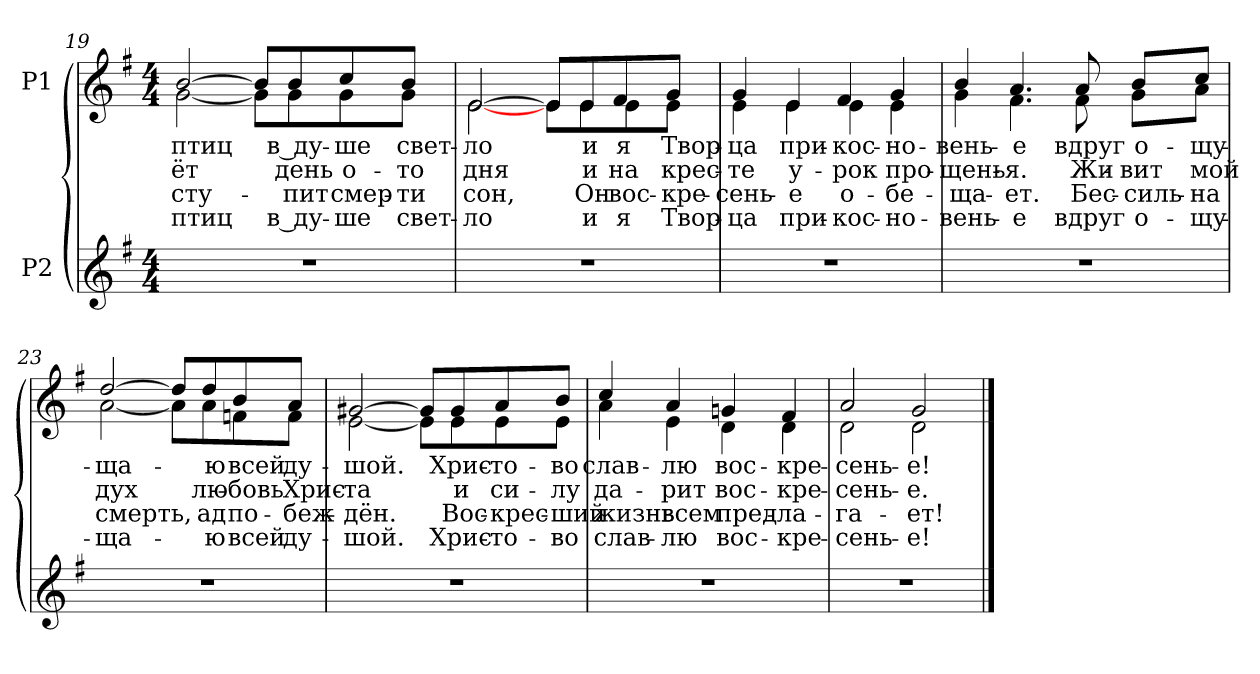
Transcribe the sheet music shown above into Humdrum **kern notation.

**kern	**kern	**text	**text	**text	**text
*part2	*part1	*part1	*part1	*part1	*part1
*staff2	*staff1	*staff1	*staff1	*staff1	*staff1
*I"P2	*I"P1	*	*	*	*
*clefG2	*clefG2	*	*	*	*
*k[f#]	*k[f#]	*	*	*	*
*G:	*G:	*	*	*	*
*M4/4	*M4/4	*	*	*	*
=19	=19	=19	=19	=19	=19
!	!	!LO:LY:b:color=#000000	!LO:LY:b:color=#000000	!LO:LY:b:color=#000000	!LO:LY:b:color=#000000
*	*^	*	*	*	*
1r	[>2bi/	[<2gi\	птиц	-ёт	-сту-	птиц
.	8bi/L]	8gi\L]	.	.	.	.
!	!	!	!LO:LY:b:color=#000000	!LO:LY:b:color=#000000	!LO:LY:b:color=#000000	!LO:LY:b:color=#000000
.	8bi/	8gi\	в ду-	день	-пит	в ду-
!	!	!	!LO:LY:b:color=#000000	!LO:LY:b:color=#000000	!LO:LY:b:color=#000000	!LO:LY:b:color=#000000
.	8cci/	8gi\	-ше	о-	смер-	-ше
!	!	!	!LO:LY:b:color=#000000	!LO:LY:b:color=#000000	!LO:LY:b:color=#000000	!LO:LY:b:color=#000000
.	8bi/J	8gi\J	свет-	-то	-ти	свет-
=20	=20	=20	=20	=20	=20	=20
!	!	!	!LO:LY:b:color=#000000	!LO:LY:b:color=#000000	!LO:LY:b:color=#000000	!LO:LY:b:color=#000000
1r	[>2ei/	[<2ei\	-ло	дня	сон,	-ло
.	8ei/L]	8ei\L	.	.	.	.
!	!	!	!LO:LY:b:color=#000000	!LO:LY:b:color=#000000	!LO:LY:b:color=#000000	!LO:LY:b:color=#000000
.	8ei/	8ei\	и	и	Он	и
!	!	!	!LO:LY:b:color=#000000	!LO:LY:b:color=#000000	!LO:LY:b:color=#000000	!LO:LY:b:color=#000000
.	8f#i/	8ei\	я	на	вос-	я
!	!	!	!LO:LY:b:color=#000000	!LO:LY:b:color=#000000	!LO:LY:b:color=#000000	!LO:LY:b:color=#000000
.	8gi/J	8ei\J	Твор-	крес-	-кре-	Твор-
!!LO:LB:g=z	!!
=21	=21	=21	=21	=21	=21	=21
!	!	!	!LO:LY:b:color=#000000	!LO:LY:b:color=#000000	!LO:LY:b:color=#000000	!LO:LY:b:color=#000000
1r	4gi/	4ei\	-ца	-те	-сень-	-ца
!	!	!	!LO:LY:b:color=#000000	!LO:LY:b:color=#000000	!LO:LY:b:color=#000000	!LO:LY:b:color=#000000
.	4ei/	4ei\	при-	у-	-е	при-
!	!	!	!LO:LY:b:color=#000000	!LO:LY:b:color=#000000	!LO:LY:b:color=#000000	!LO:LY:b:color=#000000
.	4f#i/	4ei\	-кос-	-рок	о-	-кос-
!	!	!	!LO:LY:b:color=#000000	!LO:LY:b:color=#000000	!LO:LY:b:color=#000000	!LO:LY:b:color=#000000
.	4gi/	4ei\	-но-	про-	-бе-	-но-
=22	=22	=22	=22	=22	=22	=22
!	!	!	!LO:LY:b:color=#000000	!LO:LY:b:color=#000000	!LO:LY:b:color=#000000	!LO:LY:b:color=#000000
1r	4bi/	4gi\	-вень-	-щень-	-ща-	-вень-
!	!	!	!LO:LY:b:color=#000000	!LO:LY:b:color=#000000	!LO:LY:b:color=#000000	!LO:LY:b:color=#000000
.	4.ai/	4.f#i\	-е	-я.	-ет.	-е
!	!	!	!LO:LY:b:color=#000000	!LO:LY:b:color=#000000	!LO:LY:b:color=#000000	!LO:LY:b:color=#000000
.	8ai/	8f#i\	вдруг	Жи-	Бес-	вдруг
!	!	!	!LO:LY:b:color=#000000	!LO:LY:b:color=#000000	!LO:LY:b:color=#000000	!LO:LY:b:color=#000000
.	8bi/L	8gi\L	о-	-вит	-силь-	о-
!	!	!	!LO:LY:b:color=#000000	!LO:LY:b:color=#000000	!LO:LY:b:color=#000000	!LO:LY:b:color=#000000
.	8cci/J	8ai\J	-щу-	мой	-на	-щу-
=23	=23	=23	=23	=23	=23	=23
!	!	!	!LO:LY:b:color=#000000	!LO:LY:b:color=#000000	!LO:LY:b:color=#000000	!LO:LY:b:color=#000000
1r	[>2ddi/	[<2ai\	-ща-	дух	смерть,	-ща-
.	8ddi/L]	8ai\L]	.	.	.	.
!	!	!	!LO:LY:b:color=#000000	!LO:LY:b:color=#000000	!LO:LY:b:color=#000000	!LO:LY:b:color=#000000
.	8ddi/	8ai\	-ю	лю-	ад	-ю
!	!	!	!LO:LY:b:color=#000000	!LO:LY:b:color=#000000	!LO:LY:b:color=#000000	!LO:LY:b:color=#000000
.	8bi/	8fni\	всей	-бовь	по-	всей
!	!	!	!LO:LY:b:color=#000000	!LO:LY:b:color=#000000	!LO:LY:b:color=#000000	!LO:LY:b:color=#000000
.	8ai/J	8fi\J	ду-	Хрис-	-беж-	ду-
!!LO:LB:g=z	!!
=24	=24	=24	=24	=24	=24	=24
!	!	!	!LO:LY:b:color=#000000	!LO:LY:b:color=#000000	!LO:LY:b:color=#000000	!LO:LY:b:color=#000000
1r	[>2g#Xi/	[<2ei\	-шой.	-та	-дён.	-шой.
.	8g#i/L]	8ei\L]	.	.	.	.
!	!	!	!LO:LY:b:color=#000000	!LO:LY:b:color=#000000	!LO:LY:b:color=#000000	!LO:LY:b:color=#000000
.	8g#i/	8ei\	Хрис-	и	Вос-	Хрис-
!	!	!	!LO:LY:b:color=#000000	!LO:LY:b:color=#000000	!LO:LY:b:color=#000000	!LO:LY:b:color=#000000
.	8ai/	8ei\	-то-	си-	-крес-	-то-
!	!	!	!LO:LY:b:color=#000000	!LO:LY:b:color=#000000	!LO:LY:b:color=#000000	!LO:LY:b:color=#000000
.	8bi/J	8ei\J	-во	-лу	-ший	-во
=25	=25	=25	=25	=25	=25	=25
!	!	!	!LO:LY:b:color=#000000	!LO:LY:b:color=#000000	!LO:LY:b:color=#000000	!LO:LY:b:color=#000000
1r	4cci/	4ai\	слав-	да-	жизнь	слав-
!	!	!	!LO:LY:b:color=#000000	!LO:LY:b:color=#000000	!LO:LY:b:color=#000000	!LO:LY:b:color=#000000
.	4ai/	4ei\	-лю	-рит	всем	-лю
!	!	!	!LO:LY:b:color=#000000	!LO:LY:b:color=#000000	!LO:LY:b:color=#000000	!LO:LY:b:color=#000000
.	4gni/	4di\	вос-	вос-	пред-	вос-
!	!	!	!LO:LY:b:color=#000000	!LO:LY:b:color=#000000	!LO:LY:b:color=#000000	!LO:LY:b:color=#000000
.	4f#i/	4di\	-кре-	-кре-	-ла-	-кре-
=26	=26	=26	=26	=26	=26	=26
!	!	!	!LO:LY:b:color=#000000	!LO:LY:b:color=#000000	!LO:LY:b:color=#000000	!LO:LY:b:color=#000000
1r	2ai/	2di\	-сень-	-сень-	-га-	-сень-
!	!	!	!LO:LY:b:color=#000000	!LO:LY:b:color=#000000	!LO:LY:b:color=#000000	!LO:LY:b:color=#000000
.	2gi/	2di\	-е!	-е.	-ет!	-е!
*	*v	*v	*	*	*	*
==	==	==	==	==	==
*-	*-	*-	*-	*-	*-
